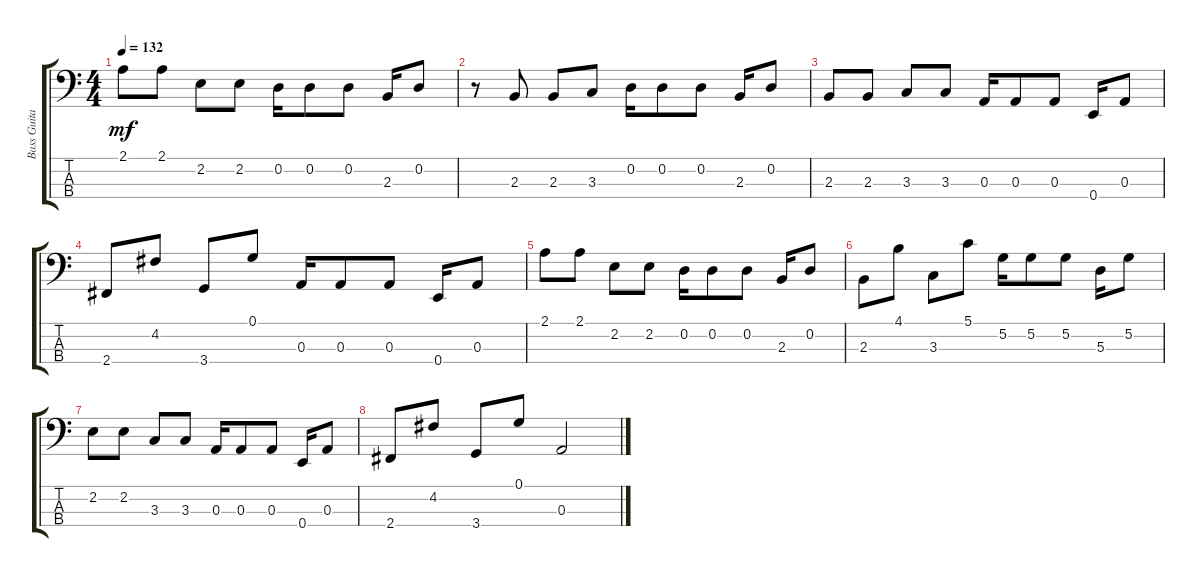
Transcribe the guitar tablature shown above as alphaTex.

\track ("Bass Guitar" "Bass Guita") {instrument electricbassfinger}
\staff {score tabs}
\tuning (G2 D2 A1 E1) {hide}
\ts (4 4)
\tempo 132
\clef f4
\ks c
2.1.8{dy mf} 2.1.8 2.2.8 2.2.8 0.2.16 0.2.8 0.2.8 2.3.16 0.2.8 |
r.8 2.3.8 2.3.8 3.3.8 0.2.16 0.2.8 0.2.8 2.3.16 0.2.8 |
2.3.8 2.3.8 3.3.8 3.3.8 0.3.16 0.3.8 0.3.8 0.4.16 0.3.8 |
2.4.8 4.2.8 3.4.8 0.1.8 0.3.16 0.3.8 0.3.8 0.4.16 0.3.8 |
2.1.8 2.1.8 2.2.8 2.2.8 0.2.16 0.2.8 0.2.8 2.3.16 0.2.8 |
2.3.8 4.1.8 3.3.8 5.1.8 5.2.16 5.2.8 5.2.8 5.3.16 5.2.8 |
2.2.8 2.2.8 3.3.8 3.3.8 0.3.16 0.3.8 0.3.8 0.4.16 0.3.8 |
2.4.8 4.2.8 3.4.8 0.1.8 0.3.2
